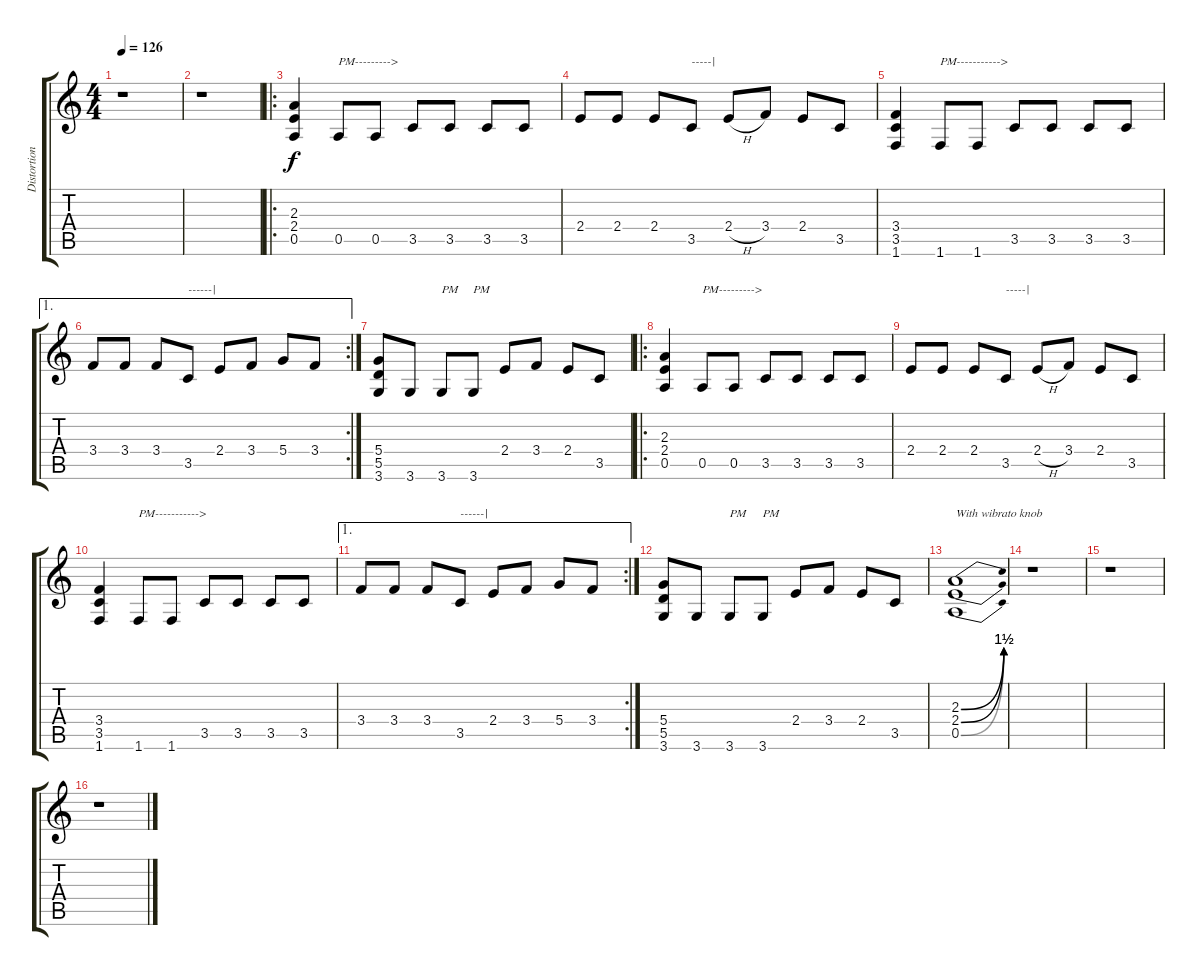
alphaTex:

\track ("Distortion Guitar" "Distortion") {instrument distortionguitar}
\staff {score tabs}
\tuning (E4 B3 G3 D3 A2 E2) {hide}
\ts (4 4)
\tempo 126
\clef g2
\ks c
r.1{dy f} |
r.1 |
\ro
(2.3 2.4 0.5).4 0.5.8{txt "PM--------->"} 0.5.8 3.5.8 3.5.8 3.5.8 3.5.8 |
2.4.8 2.4.8 2.4.8 3.5.8{txt "-----|"} 2.4{h}.8 3.4.8 2.4.8 3.5.8 |
(3.4 3.5 1.6).4 1.6.8{txt "PM----------->"} 1.6.8 3.5.8 3.5.8 3.5.8 3.5.8 |
\ae 1
\rc 2
3.4.8 3.4.8 3.4.8 3.5.8{txt "------|"} 2.4.8 3.4.8 5.4.8 3.4.8 |
(5.4 5.5 3.6).8 3.6.8 3.6.8{txt "PM"} 3.6.8{txt "PM"} 2.4.8 3.4.8 2.4.8 3.5.8 |
\ro
(2.3 2.4 0.5).4 0.5.8{txt "PM--------->"} 0.5.8 3.5.8 3.5.8 3.5.8 3.5.8 |
2.4.8 2.4.8 2.4.8 3.5.8{txt "-----|"} 2.4{h}.8 3.4.8 2.4.8 3.5.8 |
(3.4 3.5 1.6).4 1.6.8{txt "PM----------->"} 1.6.8 3.5.8 3.5.8 3.5.8 3.5.8 |
\ae 1
\rc 2
3.4.8 3.4.8 3.4.8 3.5.8{txt "------|"} 2.4.8 3.4.8 5.4.8 3.4.8 |
(5.4 5.5 3.6).8 3.6.8 3.6.8{txt "PM"} 3.6.8{txt "PM"} 2.4.8 3.4.8 2.4.8 3.5.8 |
(2.3{be (bend 0 0 60 6)} 2.4{be (bend 0 0 60 6)} 0.5{be (bend 0 0 60 6)}).1{txt "With wibrato knob"} |
r.1 |
r.1 |
r.1
